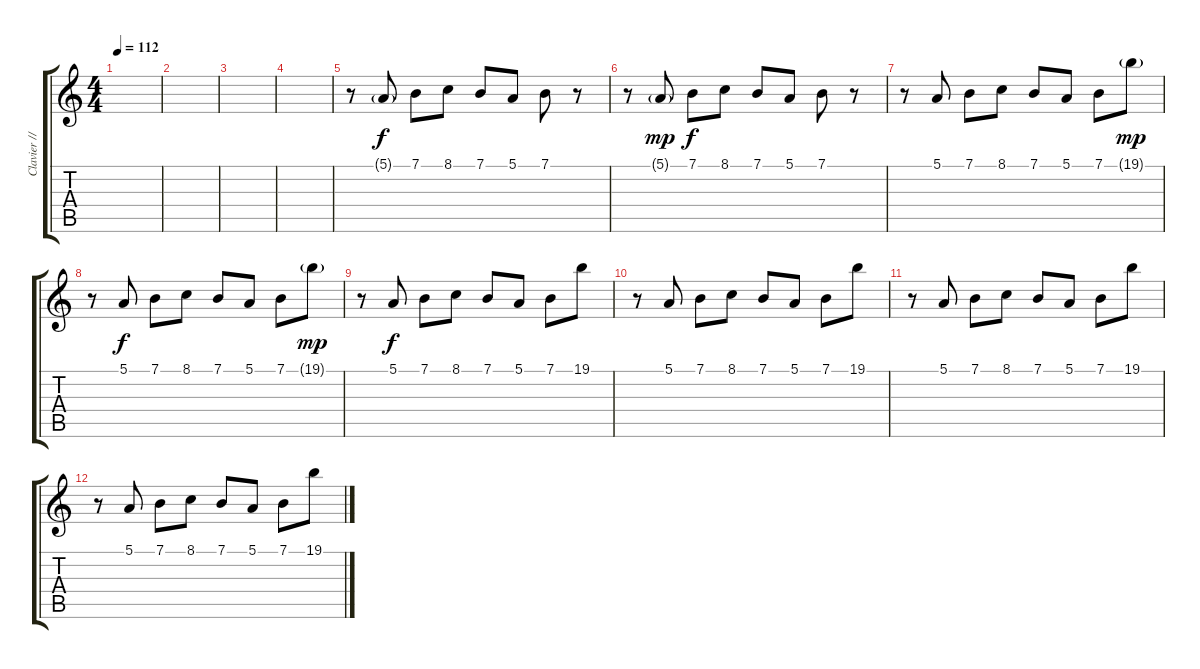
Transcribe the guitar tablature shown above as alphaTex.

\track ("Clavier // Alessandro Cortini" "Clavier //") {instrument electricgrandpiano}
\staff {score tabs}
\tuning (E4 B3 G3 D3 A2 E2) {hide}
\ts (4 4)
\tempo 112
\clef g2
\ks c
|
|
|
|
r.8 5.1{g}.8 7.1.8{dy f} 8.1.8 7.1.8 5.1.8 7.1.8 r.8 |
r.8 5.1{g}.8{dy mp} 7.1.8{dy f} 8.1.8 7.1.8 5.1.8 7.1.8 r.8 |
r.8 5.1.8 7.1.8 8.1.8 7.1.8 5.1.8 7.1.8 19.1{g}.8{dy mp} |
r.8 5.1.8{dy f} 7.1.8 8.1.8 7.1.8 5.1.8 7.1.8 19.1{g}.8{dy mp} |
r.8 5.1.8{dy f} 7.1.8 8.1.8 7.1.8 5.1.8 7.1.8 19.1.8 |
r.8 5.1.8 7.1.8 8.1.8 7.1.8 5.1.8 7.1.8 19.1.8 |
r.8 5.1.8 7.1.8 8.1.8 7.1.8 5.1.8 7.1.8 19.1.8 |
r.8 5.1.8 7.1.8 8.1.8 7.1.8 5.1.8 7.1.8 19.1.8
